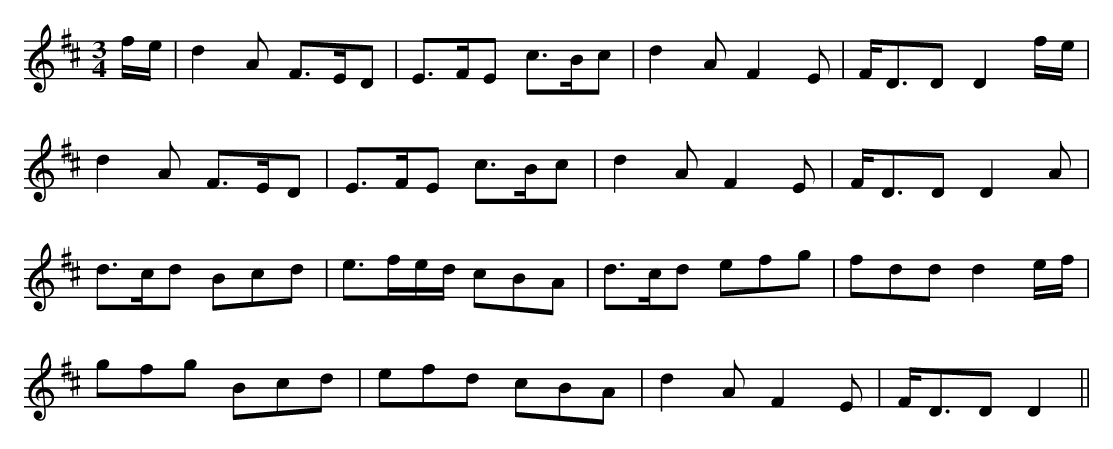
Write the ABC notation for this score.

X:1
M:3/4
K:D
f/e/|d2A F>ED|E>FE c>Bc|d2A F2E|F<DD D2 f/e/|
d2A F>ED|E>FE c>Bc|d2A F2E|F<DD D2A|
d>cd Bcd|e>fe/d/ cBA|d>cd efg|fdd d2 e/f/|
gfg Bcd|efd cBA|d2A F2E|F<DD D2||
